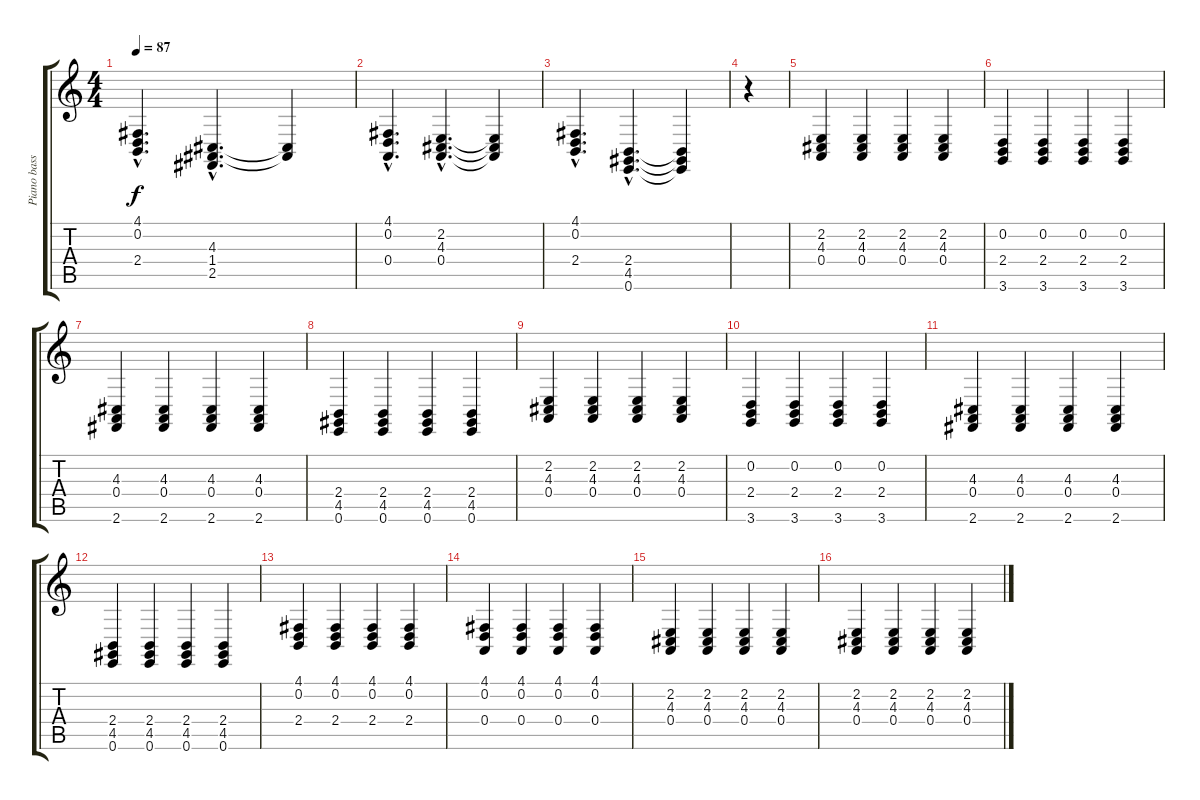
\track ("Piano bass" "Piano bass") {instrument acousticgrandpiano}
\staff {score tabs}
\tuning (D3 D3 A2 A2 E2 E2) {hide}
\ts (4 4)
\tempo 87
\clef g2
\ks c
(4.1{hac} 0.2{hac} 2.4{hac}).4{d dy f} (4.3{hac} 1.4{hac} 2.5{hac}).4{d} (4.3{t} 1.4{t}).4 |
(4.1{hac} 0.2{hac} 0.4{hac}).4{d} (2.2{hac} 4.3{hac} 0.4{hac}).4{d} (2.2{t} 4.3{t} 0.4{t}).4 |
(4.1{hac} 0.2{hac} 2.4{hac}).4{d} (2.4{hac} 4.5{hac} 0.6{hac}).4{d} (2.4{t} 4.5{t} 0.6{t}).4 |
r.4 |
(2.2 4.3 0.4).4 (2.2 4.3 0.4).4 (2.2 4.3 0.4).4 (2.2 4.3 0.4).4 |
(0.2 2.4 3.6).4 (0.2 2.4 3.6).4 (0.2 2.4 3.6).4 (0.2 2.4 3.6).4 |
(4.3 0.4 2.6).4 (4.3 0.4 2.6).4 (4.3 0.4 2.6).4 (4.3 0.4 2.6).4 |
(2.4 4.5 0.6).4 (2.4 4.5 0.6).4 (2.4 4.5 0.6).4 (2.4 4.5 0.6).4 |
(2.2 4.3 0.4).4 (2.2 4.3 0.4).4 (2.2 4.3 0.4).4 (2.2 4.3 0.4).4 |
(0.2 2.4 3.6).4 (0.2 2.4 3.6).4 (0.2 2.4 3.6).4 (0.2 2.4 3.6).4 |
(4.3 0.4 2.6).4 (4.3 0.4 2.6).4 (4.3 0.4 2.6).4 (4.3 0.4 2.6).4 |
(2.4 4.5 0.6).4 (2.4 4.5 0.6).4 (2.4 4.5 0.6).4 (2.4 4.5 0.6).4 |
(4.1 0.2 2.4).4 (4.1 0.2 2.4).4 (4.1 0.2 2.4).4 (4.1 0.2 2.4).4 |
(4.1 0.2 0.4).4 (4.1 0.2 0.4).4 (4.1 0.2 0.4).4 (4.1 0.2 0.4).4 |
(2.2 4.3 0.4).4 (2.2 4.3 0.4).4 (2.2 4.3 0.4).4 (2.2 4.3 0.4).4 |
(2.2 4.3 0.4).4 (2.2 4.3 0.4).4 (2.2 4.3 0.4).4 (2.2 4.3 0.4).4
